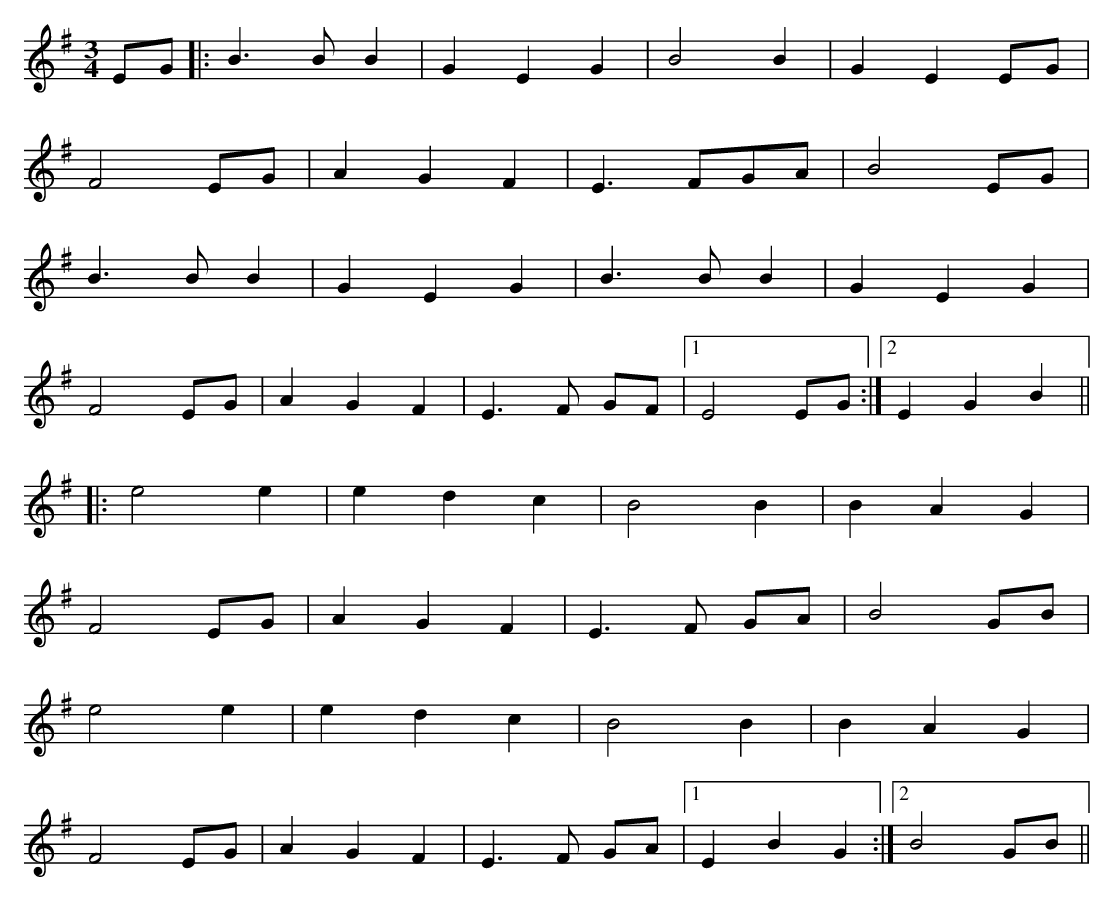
X:1
M:3/4
K:Emin
EG|:B3 B B2|G2 E2 G2|B4B2|G2 E2 EG|
F4 EG|A2 G2 F2|E3 FGA|B4EG|
B3 B B2|G2 E2 G2|B3 B B2|G2 E2 G2|
F4 EG|A2 G2 F2|E3 F GF|1 E4 EG:|2 E2 G2B2||
|:e4 e2|e2 d2 c2|B4B2|B2 A2 G2|
F4 EG|A2 G2 F2|E3 F GA|B4 GB|
e4 e2|e2 d2 c2|B4B2|B2 A2 G2|
F4 EG|A2 G2 F2|E3 F GA|1 E2B2G2:|2 B4 GB||
